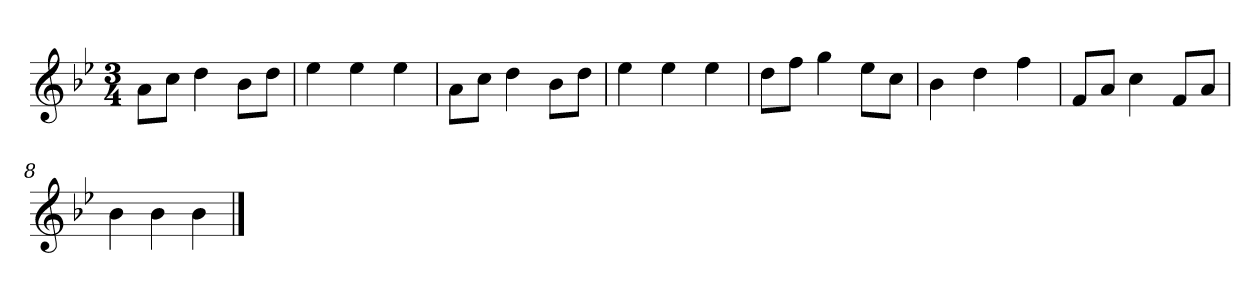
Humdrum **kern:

**kern
*part1
*staff1
*clefG2
*k[b-e-]
*B-:
*M3/4
=
8a\L
8cc\J
4dd
8b-\L
8dd\J
=2
4ee-
4ee-
4ee-
=3
8a\L
8cc\J
4dd
8b-\L
8dd\J
=4
4ee-
4ee-
4ee-
=5y
8dd\L
8ff\J
4gg
8ee-\L
8cc\J
=6
4b-
4dd
4ff
=7
8f/L
8a/J
4cc
8f/L
8a/J
=8
4b-
4b-
4b-
==
*-
